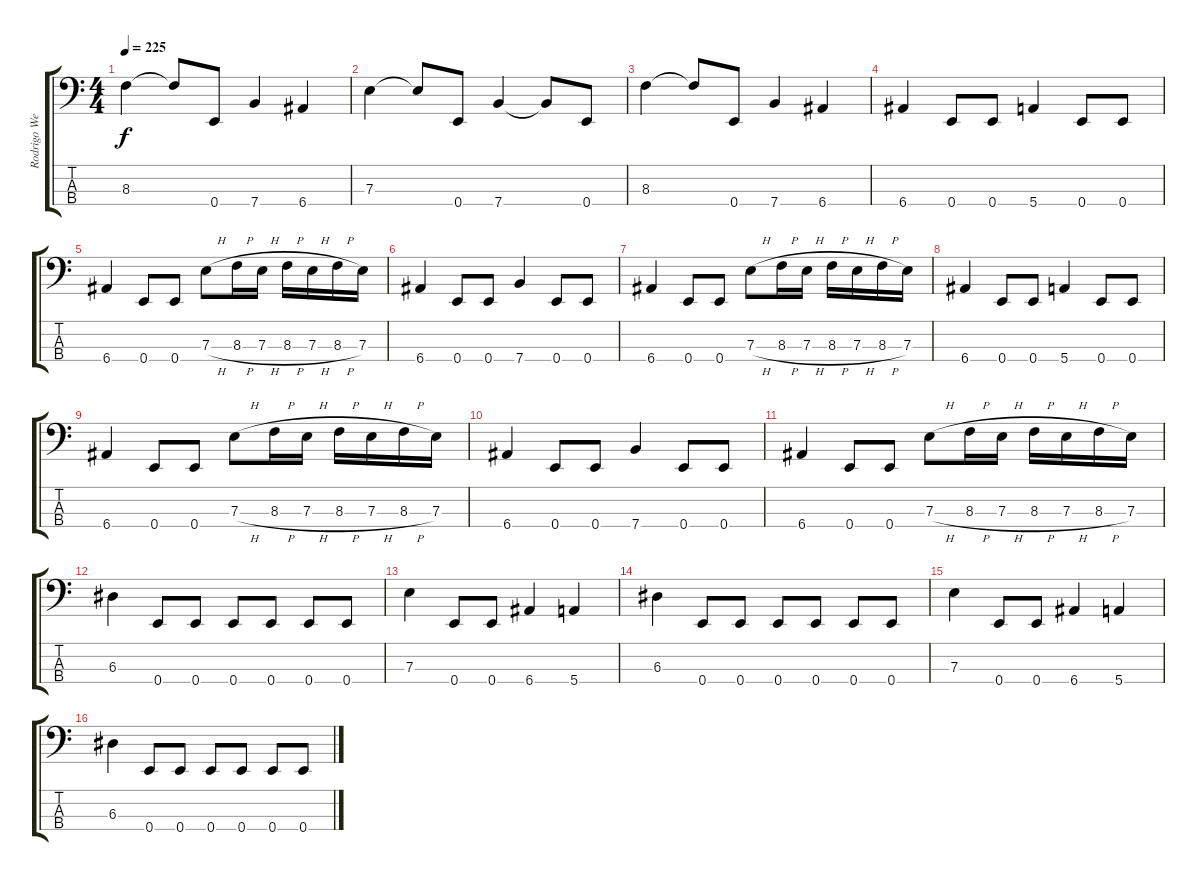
\track ("Rodrigo Westphal" "Rodrigo We") {instrument electricbassfinger}
\staff {score tabs}
\tuning (G2 D2 A1 E1) {hide}
\ts (4 4)
\tempo 225
\clef f4
\ks c
8.3.4{dy f} 8.3{t}.8 0.4.8 7.4.4 6.4.4 |
7.3.4 7.3{t}.8 0.4.8 7.4.4 7.4{t}.8 0.4.8 |
8.3.4 8.3{t}.8 0.4.8 7.4.4 6.4.4 |
6.4.4 0.4.8 0.4.8 5.4.4 0.4.8 0.4.8 |
6.4.4 0.4.8 0.4.8 7.3{h}.8 8.3{h}.16 7.3{h}.16 8.3{h}.16 7.3{h}.16 8.3{h}.16 7.3.16 |
6.4.4 0.4.8 0.4.8 7.4.4 0.4.8 0.4.8 |
6.4.4 0.4.8 0.4.8 7.3{h}.8 8.3{h}.16 7.3{h}.16 8.3{h}.16 7.3{h}.16 8.3{h}.16 7.3.16 |
6.4.4 0.4.8 0.4.8 5.4.4 0.4.8 0.4.8 |
6.4.4 0.4.8 0.4.8 7.3{h}.8 8.3{h}.16 7.3{h}.16 8.3{h}.16 7.3{h}.16 8.3{h}.16 7.3.16 |
6.4.4 0.4.8 0.4.8 7.4.4 0.4.8 0.4.8 |
6.4.4 0.4.8 0.4.8 7.3{h}.8 8.3{h}.16 7.3{h}.16 8.3{h}.16 7.3{h}.16 8.3{h}.16 7.3.16 |
6.3.4 0.4.8 0.4.8 0.4.8 0.4.8 0.4.8 0.4.8 |
7.3.4 0.4.8 0.4.8 6.4.4 5.4.4 |
6.3.4 0.4.8 0.4.8 0.4.8 0.4.8 0.4.8 0.4.8 |
7.3.4 0.4.8 0.4.8 6.4.4 5.4.4 |
6.3.4 0.4.8 0.4.8 0.4.8 0.4.8 0.4.8 0.4.8
